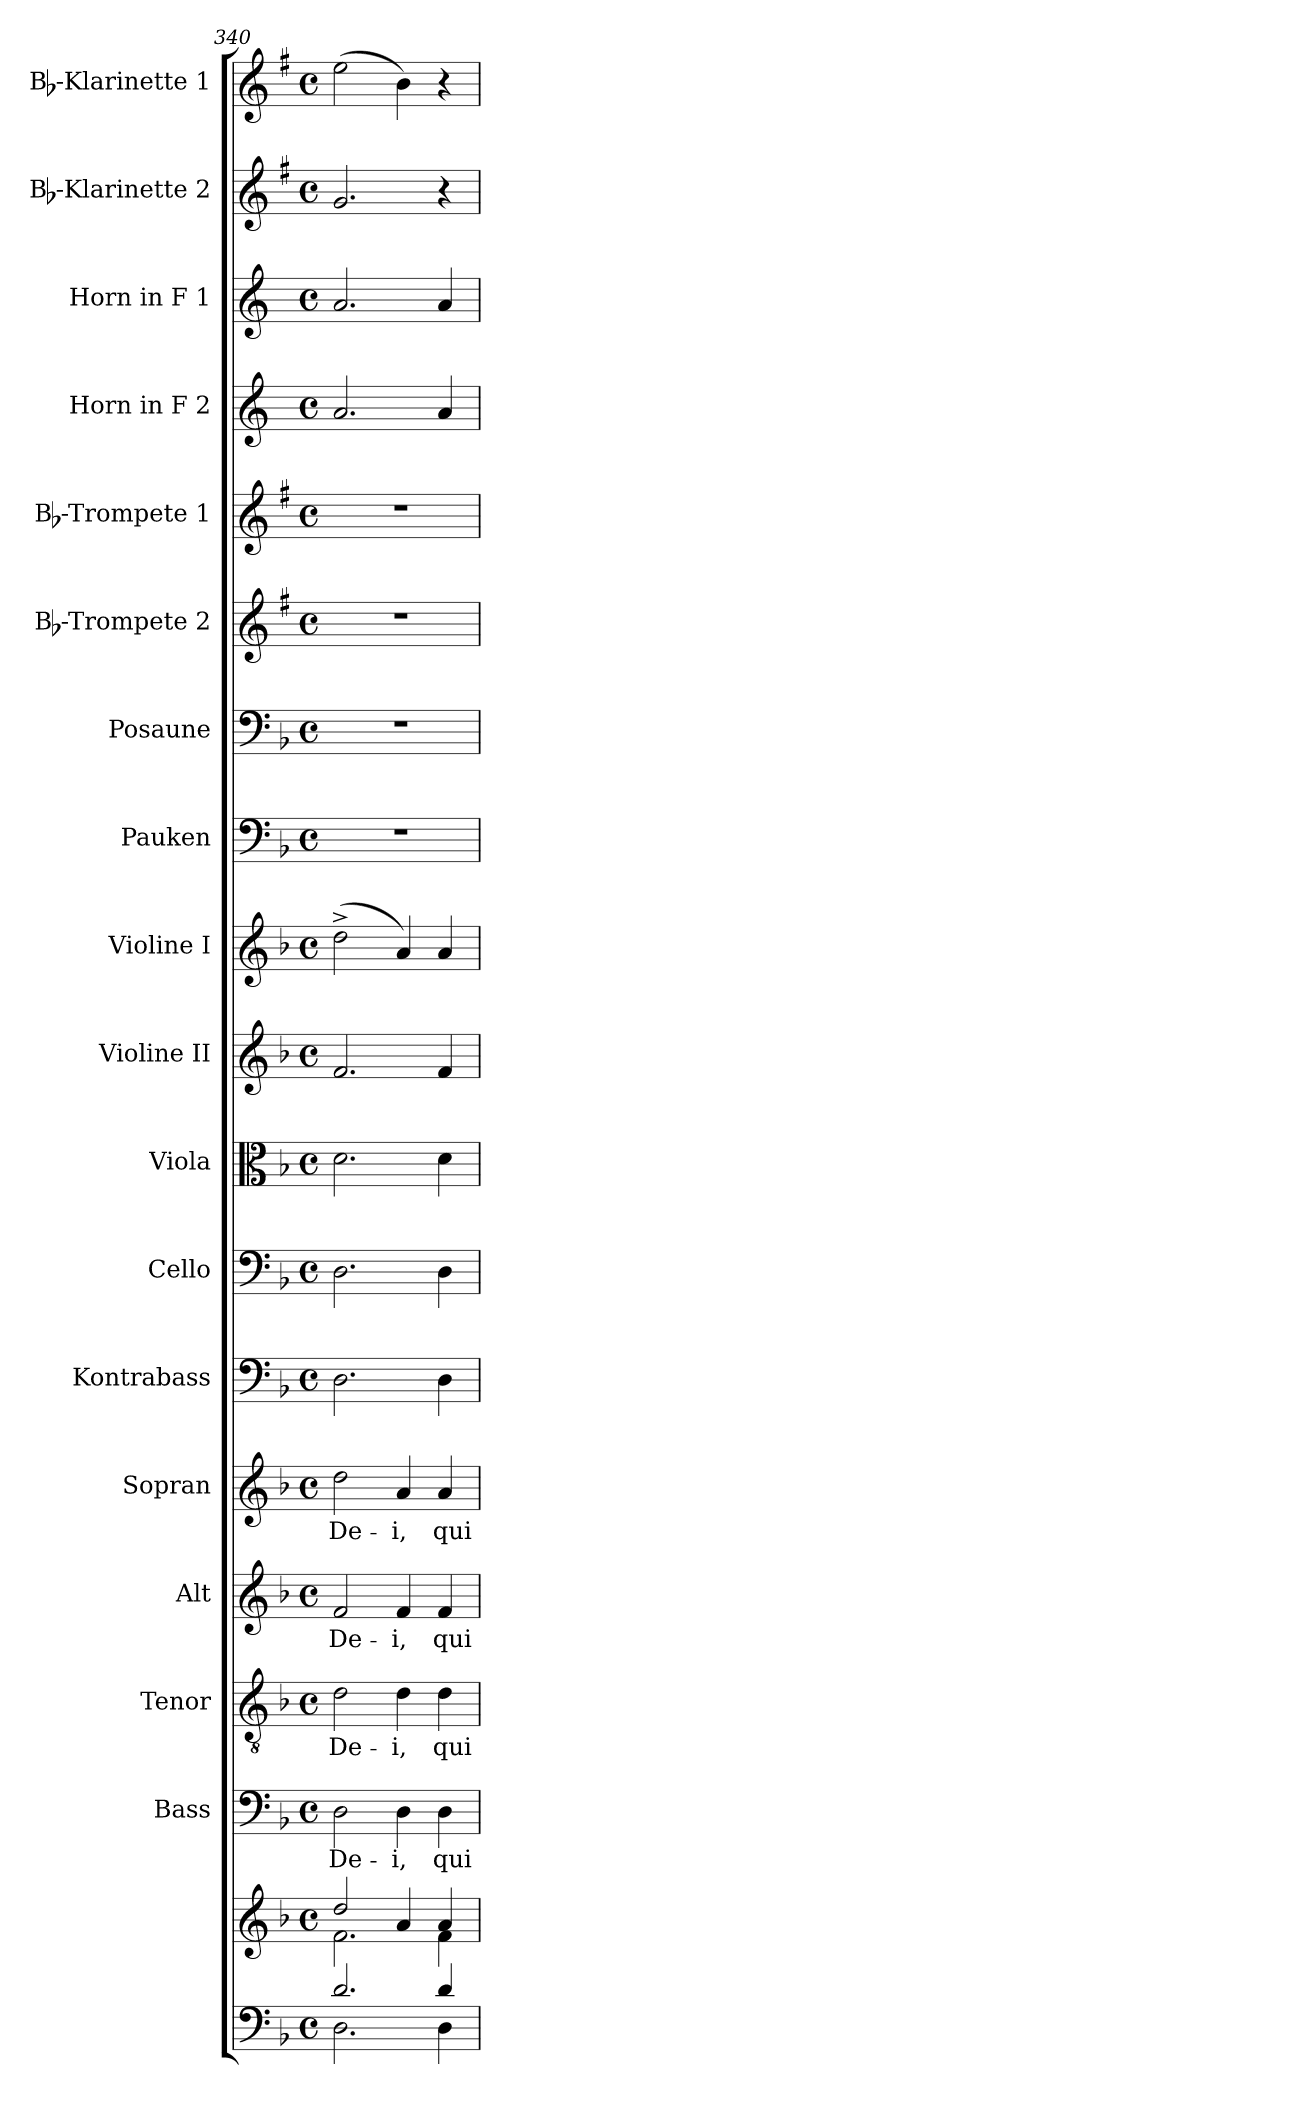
**kern	**kern	**kern	**text	**kern	**text	**kern	**text	**kern	**text	**kern	**kern	**kern	**kern	**kern	**kern	**kern	**kern	**kern	**kern	**kern	**kern	**kern
*part18	*part18	*part17	*part17	*part16	*part16	*part15	*part15	*part14	*part14	*part13	*part12	*part11	*part10	*part9	*part8	*part7	*part6	*part5	*part4	*part3	*part2	*part1
*staff19	*staff18	*staff17	*staff17	*staff16	*staff16	*staff15	*staff15	*staff14	*staff14	*staff13	*staff12	*staff11	*staff10	*staff9	*staff8	*staff7	*staff6	*staff5	*staff4	*staff3	*staff2	*staff1
*	*	*I"Bass	*	*I"Tenor	*	*I"Alt	*	*I"Sopran	*	*I"Kontrabass	*I"Cello	*I"Viola	*I"Violine II	*I"Violine I	*I"Pauken	*I"Posaune	*I"Bb-Trompete 2	*I"Bb-Trompete 1	*I"Horn in F 2	*I"Horn in F 1	*I"Bb-Klarinette 2	*I"Bb-Klarinette 1
*	*	*I'B.	*	*I'T.	*	*I'A.	*	*I'S.	*	*I'Kb.	*	*I'Vla.	*I'Vl. II	*I'Vl. I	*I'Pk.	*I'Pos.	*I'Bb Trp. 2	*I'Bb Trp. 1	*	*	*I'Bb Kl. 2	*I'Bb Kl. 1
*clefF4	*clefG2	*clefF4	*	*clefGv2	*	*clefG2	*	*clefG2	*	*clefF4	*clefF4	*clefC3	*clefG2	*clefG2	*clefF4	*clefF4	*clefG2	*clefG2	*clefG2	*clefG2	*clefG2	*clefG2
*	*	*	*	*	*	*	*	*	*	*ITrd7c12	*	*	*	*	*	*	*ITrd1c2	*ITrd1c2	*ITrd4c7	*ITrd4c7	*ITrd1c2	*ITrd1c2
*k[b-]	*k[b-]	*k[b-]	*	*k[b-]	*	*k[b-]	*	*k[b-]	*	*k[b-]	*k[b-]	*k[b-]	*k[b-]	*k[b-]	*k[b-]	*k[b-]	*k[b-]	*k[b-]	*k[b-]	*k[b-]	*k[b-]	*k[b-]
*F:	*F:	*F:	*	*F:	*	*F:	*	*F:	*	*F:	*F:	*F:	*F:	*F:	*F:	*F:	*F:	*F:	*F:	*F:	*F:	*F:
*M4/4	*M4/4	*M4/4	*	*M4/4	*	*M4/4	*	*M4/4	*	*M4/4	*M4/4	*M4/4	*M4/4	*M4/4	*M4/4	*M4/4	*M4/4	*M4/4	*M4/4	*M4/4	*M4/4	*M4/4
*met(c)	*met(c)	*met(c)	*	*met(c)	*	*met(c)	*	*met(c)	*	*met(c)	*met(c)	*met(c)	*met(c)	*met(c)	*met(c)	*met(c)	*met(c)	*met(c)	*met(c)	*met(c)	*met(c)	*met(c)
=340	=340	=340	=340	=340	=340	=340	=340	=340	=340	=340	=340	=340	=340	=340	=340	=340	=340	=340	=340	=340	=340	=340
*^	*^	*	*	*	*	*	*	*	*	*	*	*	*	*	*	*	*	*	*	*	*	*
!	!	!	!	!	!LO:LY:b	!	!LO:LY:b	!	!LO:LY:b	!	!LO:LY:b	!	!	!	!	!	!	!	!	!	!	!	!	!
2.d/	2.D\	2dd/	2.f\	2D\	De-	2d\	De-	2f/	De-	2dd\	De-	2.DD\	2.D\	2.d\	2.f/	(>2dd^>\	1r	1r	1r	1r	2.d/	2.d/	2.f/	(>2dd\
!	!	!	!	!	!LO:LY:b	!	!LO:LY:b	!	!LO:LY:b	!	!LO:LY:b	!	!	!	!	!	!	!	!	!	!	!	!	!
.	.	4a/	.	4D\	-i,	4d\	-i,	4f/	-i,	4a/	-i,	.	.	.	.	4a/)	.	.	.	.	.	.	.	4a\)
!	!	!	!	!	!LO:LY:b	!	!LO:LY:b	!	!LO:LY:b	!	!LO:LY:b	!	!	!	!	!	!	!	!	!	!	!	!	!
4d/	4D\	4a/	4f\	4D\	qui	4d\	qui	4f/	qui	4a/	qui	4DD\	4D\	4d\	4f/	4a/	.	.	.	.	4d/	4d/	4r	4r
*v	*v	*	*	*	*	*	*	*	*	*	*	*	*	*	*	*	*	*	*	*	*	*	*	*
*	*v	*v	*	*	*	*	*	*	*	*	*	*	*	*	*	*	*	*	*	*	*	*	*
=	=	=	=	=	=	=	=	=	=	=	=	=	=	=	=	=	=	=	=	=	=	=
*-	*-	*-	*-	*-	*-	*-	*-	*-	*-	*-	*-	*-	*-	*-	*-	*-	*-	*-	*-	*-	*-	*-
